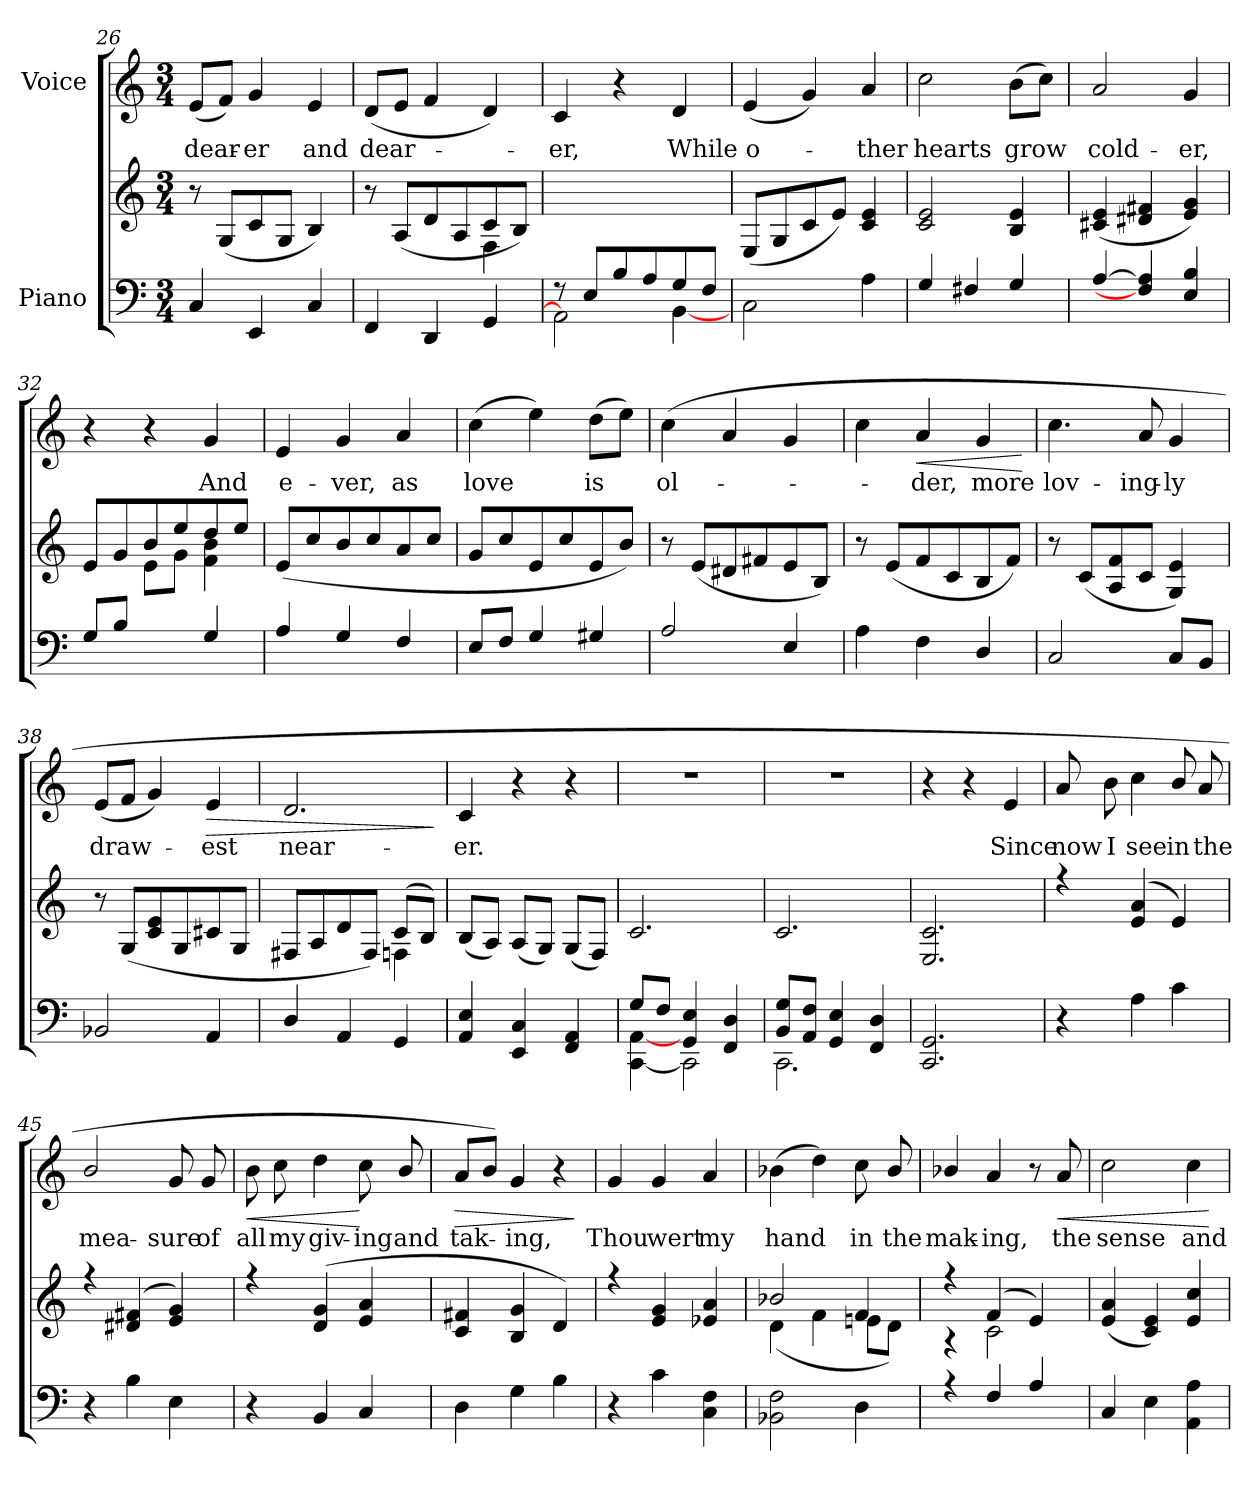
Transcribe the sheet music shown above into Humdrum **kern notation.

**kern	**kern	**kern	**text	**dynam
*part2	*part2	*part1	*part1	*part1
*staff3	*staff2	*staff1	*staff1	*staff1
*I"Piano	*	*I"Voice	*	*
*clefF4	*clefG2	*clefG2	*	*
*k[]	*k[]	*k[]	*	*
*C:	*C:	*C:	*	*
*M3/4	*M3/4	*M3/4	*	*
=26	=26	=26	=26	=26
*^	*^	*	*	*
!	!	!	!	!	!LO:LY:b	!
4C/	2ryy	8r	2ryy	(<8eL	dear-	.
.	.	(<8GL	.	8fJ)	.	.
!	!	!	!	!	!LO:LY:b	!
4EE/	.	8c	.	4g	er	.
.	.	8GJ	.	.	.	.
!	!	!	!	!	!LO:LY:b	!
4C/	4ryy	4B)	4ryy	4e	and	.
=27	=27	=27	=27	=27	=27	=27
!	!	!	!	!	!LO:LY:b	!
4FF/	2ryy	8r	4ryy	(<8dL	dear-	.
.	.	(>8AL	.	8eJ	.	.
4DD/	.	8d	4ryy	4f	.	.
.	.	8A	.	.	.	.
4GG/	4ryy	8c	4F\	4d)	.	.
.	.	8BJ)	.	.	.	.
!!LO:LB:g=z
=28	=28	=28	=28	=28	=28	=28
!	!	!	!	!	!LO:LY:b	!
8r	2AA\]	2ryy	2ryy	4c	er,	.
8E/L	.	.	.	.	.	.
8B/	.	.	.	4r	.	.
8A/	.	.	.	.	.	.
!	!	!	!	!	!LO:LY:b	!
8G/	[4BB\	4ryy	4ryy	4d	While	.
8F/J	.	.	.	.	.	.
=29	=29	=29	=29	=29	=29	=29
!	!	!	!	!	!LO:LY:b	!
2C\	2ryy	(>8E/L	2ryy	(<4e	o-	.
.	.	8G/	.	.	.	.
.	.	8c/	.	4g)	.	.
.	.	8e/J)	.	.	.	.
!	!	!	!	!	!LO:LY:b	!
4A\	4ryy	4c/ 4e/	4ryy	4a	ther	.
=30	=30	=30	=30	=30	=30	=30
!	!LO:N:vis=1	!	!	!	!LO:LY:b	!
4G	2.ryy	2c/ 2e/	2ryy	2cc	hearts	.
4F#X	.	.	.	.	.	.
!	!	!	!	!	!LO:LY:b	!
4G	.	4B/ 4e/	4ryy	(>8bL	grow	.
.	.	.	.	8ccJ)	.	.
=31	=31	=31	=31	=31	=31	=31
!	!LO:N:vis=1	!	!	!	!LO:LY:b	!
[4A	2.ryy	(>4c#X/ 4e/	2ryy	2a/	cold-	.
4F#] 4A]	.	4d#X/ 4f#X/	.	.	.	.
!	!	!	!	!	!LO:LY:b	!
4E 4B	.	4e/ 4g/)	4ryy	4g	-er,	.
=32	=32	=32	=32	=32	=32	=32
!	!LO:N:vis=1	!	!	!	!	!
8GL	2.ryy	8e/L	4ryy	4r	.	.
8BJ	.	8g/	.	.	.	.
4ryy	.	8b/	8e\L	4r	.	.
.	.	8ee/	8g\J	.	.	.
!	!	!	!	!	!LO:LY:b	!
4G	.	8dd/	4f\ 4b\	4g	And	.
.	.	8ee/J	.	.	.	.
=33	=33	=33	=33	=33	=33	=33
!	!LO:N:vis=1	!	!	!	!LO:LY:b	!
4A	2.ryy	(<8e/L	2ryy	4e	e-	.
.	.	8cc/	.	.	.	.
!	!	!	!	!	!LO:LY:b	!
4G	.	8b/	.	4g	-ver,	.
.	.	8cc/	.	.	.	.
!	!	!	!	!	!LO:LY:b	!
4F	.	8a/	4ryy	4a	as	.
.	.	8cc/J	.	.	.	.
=34	=34	=34	=34	=34	=34	=34
!	!LO:N:vis=1	!	!	!	!LO:LY:b	!
8EL	2.ryy	8g/L	2ryy	(>4cc	love	.
8FJ	.	8cc/	.	.	.	.
4G	.	8e/	.	4ee)	.	.
.	.	8cc/	.	.	.	.
!	!	!	!	!	!LO:LY:b	!
4G#X	.	8e/	4ryy	(>8ddL	is	.
.	.	8b/J)	.	8eeJ)	.	.
=35	=35	=35	=35	=35	=35	=35
!	!LO:N:vis=1	!	!	!	!LO:LY:b	!
2A	2.ryy	8r	2ryy	(<4cc	ol-	.
.	.	(>8e/L	.	.	.	.
.	.	8d#X/	.	4a/	.	.
.	.	8f#X/	.	.	.	.
4E	.	8e/	4ryy	4g	.	.
.	.	8B/J)	.	.	.	.
!!LO:LB:g=z
=36	=36	=36	=36	=36	=36	=36
!	!LO:N:vis=1	!	!	!	!	!
4A	2.ryy	8r	2ryy	4cc	.	.
.	.	(>8e/L	.	.	.	.
!	!	!	!	!	!LO:LY:b	!LO:HP:b
4F	.	8f/	.	4a/	der,	<
.	.	8c/	.	.	.	.
!	!	!	!	!	!LO:LY:b	!
4D/	.	8B/	4ryy	4g	more	.
.	.	8f/J)	.	.	.	.
*v	*v	*	*	*	*	*
*	*v	*v	*	*	*
.	.	.	.	[
=37	=37	=37	=37	=37
*^	*	*	*	*
!	!LO:N:vis=1	!	!	!LO:LY:b	!
*	*	*^	*	*	*
2C/	2.ryy	8r	2ryy	4.cc	lov-	.
.	.	(>8c/L	.	.	.	.
.	.	8A/ 8f/	.	.	.	.
!	!	!	!	!	!LO:LY:b	!
.	.	8c/J	.	8a/	-ing-	.
!	!	!	!	!	!LO:LY:b	!
8CL	.	4G/ 4e/)	4ryy	4g	-ly	.
8BBJ	.	.	.	.	.	.
=38	=38	=38	=38	=38	=38	=38
!	!	!	!	!	!LO:LY:b	!
2BB-X	2ryy	8r	2ryy	(<8eL	draw-	.
.	.	(<8G/L	.	8fJ	.	.
.	.	8c/ 8e/	.	4g)	.	.
.	.	8G/	.	.	.	.
!	!	!	!	!	!LO:LY:b	!LO:HP:b
4AA	4ryy	8c#X/	4ryy	4e	est	>
.	.	8G/J	.	.	.	.
=39	=39	=39	=39	=39	=39	=39
!	!	!	!	!	!LO:LY:b	!
4D/	2ryy	8F#X/L	2ryy	2.d	near-	.
.	.	8A/	.	.	.	.
4AA	.	8d/	.	.	.	.
.	.	8F#/J)	.	.	.	.
4GG	4ryy	(>8c/L	4F\	.	.	.
.	.	8B/J)	.	.	.	.
*v	*v	*	*	*	*	*
*	*v	*v	*	*	*
.	.	.	.	]
=40	=40	=40	=40	=40
*^	*^	*	*	*
!	!	!	!	!	!LO:LY:b	!
4AA 4E	2ryy	(>8B/L	2ryy	4c	-er.	.
.	.	8A/J)	.	.	.	.
4EE 4C	.	(>8A/L	.	4r	.	.
.	.	8G/J)	.	.	.	.
4FF 4AA	4ryy	(>8G/L	4ryy	4r	.	.
.	.	8F/J)	.	.	.	.
=41	=41	=41	=41	=41	=41	=41
!	!	!	!	!LO:N:vis=1	!	!
8G/L	[4CC\ [4AA\	2.c/	2ryy	2.r	.	.
8F/J	.	.	.	.	.	.
4GG/ 4E/	2CC\]	.	.	.	.	.
4FF 4D	.	.	4ryy	.	.	.
=42	=42	=42	=42	=42	=42	=42
!	!	!	!	!LO:N:vis=1	!	!
8BB/ 8G/L	2.CC\	2.c/	2ryy	2.r	.	.
8AA/ 8F/J	.	.	.	.	.	.
4GG/ 4E/	.	.	.	.	.	.
4FF 4D	.	.	4ryy	.	.	.
=43	=43	=43	=43	=43	=43	=43
!	!LO:N:vis=1	!	!LO:N:vis=1	!	!	!
2.CC 2.GG	2.ryy	2.E/ 2.c/	2.ryy	4r	.	.
.	.	.	.	4r	.	.
!	!	!	!	!	!LO:LY:b	!
.	.	.	.	4e	Since	.
*v	*v	*	*	*	*	*
!!LO:LB:g=z
=44	=44	=44	=44	=44	=44
!	!	!LO:N:vis=1	!	!LO:LY:b	!
4r	4r	2.ryy	8a	now	.
!	!	!	!	!LO:LY:b	!
.	.	.	8b	I	.
!	!	!	!	!LO:LY:b	!
4A	(>4e/ 4a/	.	4cc	see	.
!	!	!	!	!LO:LY:b	!
4c	4e/)	.	8b/	in	.
!	!	!	!	!LO:LY:b	!
.	.	.	8a	the	.
=45	=45	=45	=45	=45	=45
!	!	!LO:N:vis=1	!	!LO:LY:b	!
4r	4r	2.ryy	2b/	mea-	.
4B	(>4d#X/ 4f#X/	.	.	.	.
!	!	!	!	!LO:LY:b	!
4E	4e/ 4g/)	.	8g	-sure	.
!	!	!	!	!LO:LY:b	!
.	.	.	8g	of	.
=46	=46	=46	=46	=46	=46
!	!	!LO:N:vis=1	!	!LO:LY:b	!LO:HP:b
4r	4r	2.ryy	8b	all	<
!	!	!	!	!LO:LY:b	!
.	.	.	8cc	my	.
!	!	!	!	!LO:LY:b	!
4BB	(<4d/ 4g/	.	4dd	giv-	.
!	!	!	!	!LO:LY:b	!
4C	4e/ 4a/	.	8cc	-ing	[
!	!	!	!	!LO:LY:b	!
.	.	.	8b/	and	.
=47	=47	=47	=47	=47	=47
!	!	!LO:N:vis=1	!	!LO:LY:b	!LO:HP:b
4D	4c/ 4f#X/	2.ryy	8aL	tak-	>
.	.	.	8bJ)	.	.
!	!	!	!	!LO:LY:b	!
4G	4B/ 4g/	.	4g	ing,	.
4B	4d/)	.	4r	.	.
*	*v	*v	*	*	*
.	.	.	.	]
=48	=48	=48	=48	=48
*	*^	*	*	*
!	!	!LO:N:vis=1	!	!LO:LY:b	!
4r	4r	2.ryy	4g	Thou	.
!	!	!	!	!LO:LY:b	!
4c	4e/ 4g/	.	4g	wert	.
!	!	!	!	!LO:LY:b	!
4C 4F	4e-X/ 4a/	.	4a	my	.
=49	=49	=49	=49	=49	=49
!	!	!	!	!LO:LY:b	!
2BB-X 2F	2b-X/	(<4d\	(>4b-X	hand	.
.	.	4f\	4dd)	.	.
!	!	!	!	!LO:LY:b	!
4D	4f/	8en\L	8cc	in	.
!	!	!	!	!LO:LY:b	!
.	.	8d\J)	8b-/	the	.
!!LO:LB:g=z
=50	=50	=50	=50	=50	=50
*^	*	*	*	*	*
!	!LO:N:vis=1	!	!	!	!LO:LY:b	!
4r	2.ryy	4r	4r	4b-X/	mak-	.
!	!	!	!	!	!LO:LY:b	!
4F	.	(>4f/	2c\	4a	-ing,	.
4A	.	4e/)	.	8r	.	.
!	!	!	!	!	!LO:LY:b	!LO:HP:b
.	.	.	.	8a	the	<
=51	=51	=51	=51	=51	=51	=51
!	!LO:N:vis=1	!	!	!	!LO:LY:b	!
4C	2.ryy	(4e/ 4a/	2ryy	2cc	sense	.
4E	.	4c/ 4e/)	.	.	.	.
!	!	!	!	!	!LO:LY:b	!
4AA 4A	.	4e/ 4cc/	4ryy	4cc	and	.
*v	*v	*	*	*	*	*
*	*v	*v	*	*	*
.	.	.	.	[
=	=	=	=	=
*-	*-	*-	*-	*-
